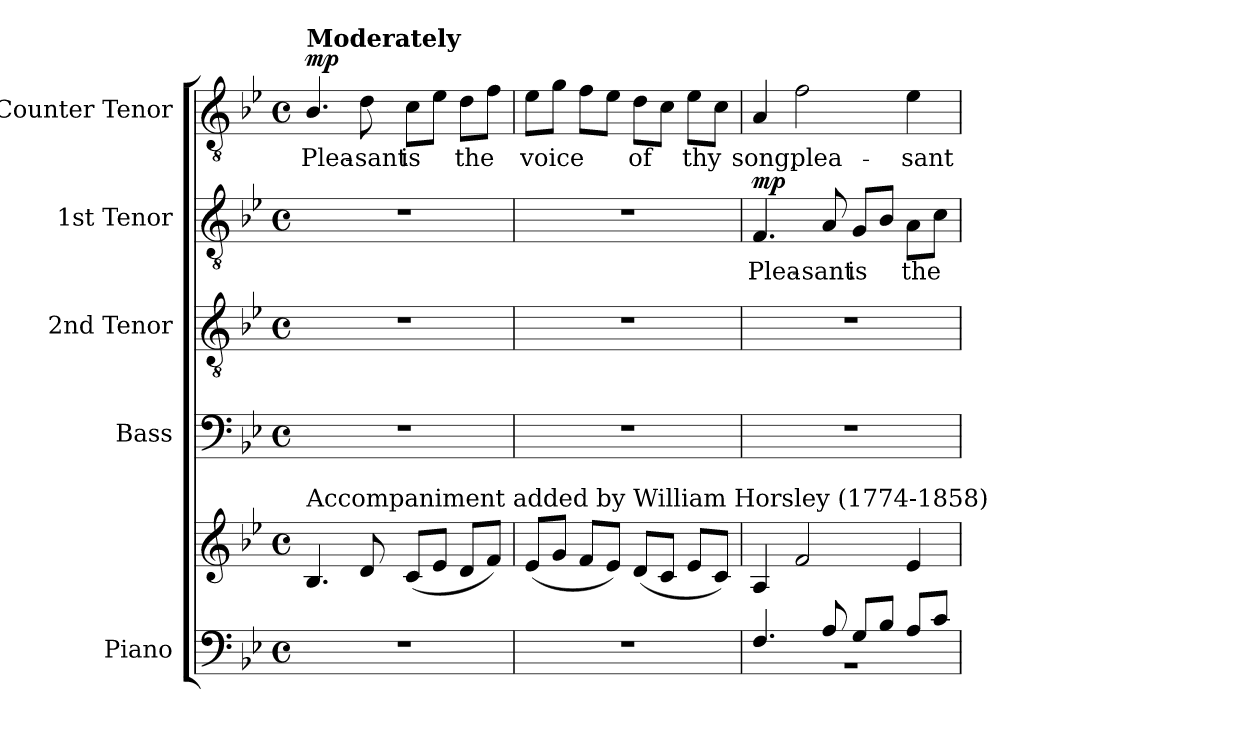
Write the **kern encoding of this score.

**kern	**kern	**kern	**kern	**kern	**text	**dynam	**kern	**text	**dynam
*part5	*part5	*part4	*part3	*part2	*part2	*part2	*part1	*part1	*part1
*staff6	*staff5	*staff4	*staff3	*staff2	*staff2	*staff2	*staff1	*staff1	*staff1
*I"Piano	*	*I"Bass	*I"2nd Tenor	*I"1st Tenor	*	*	*I"Counter Tenor	*	*
*I'Pno.	*	*	*	*	*	*	*	*	*
!!LO:PB:g=z
*clefF4	*clefG2	*clefF4	*clefGv2	*clefGv2	*	*	*clefGv2	*	*
*	*	*	*ITrd7c12	*ITrd7c12	*	*	*ITrd7c12	*	*
*k[b-e-]	*k[b-e-]	*k[b-e-]	*k[b-e-]	*k[b-e-]	*	*	*k[b-e-]	*	*
*B-:	*B-:	*B-:	*B-:	*B-:	*	*	*B-:	*	*
*M4/4	*M4/4	*M4/4	*M4/4	*M4/4	*	*	*M4/4	*	*
*met(c)	*met(c)	*met(c)	*met(c)	*met(c)	*	*	*met(c)	*	*
*MM100	*MM100	*MM100	*MM100	*MM100	*	*	*MM88	*	*
=1	=1	=1	=1	=1	=1	=1	=1	=1	=1
!	!	!	!	!	!	!	!LO:TX:a:B:t=Moderately	!	!
!	!LO:TX:a:t=Accompaniment added by William Horsley (1774-1858)	!	!	!	!	!	!	!	!
!	!	!	!	!	!	!	!	!LO:LY:b:color=#000000	!
1r	4.B-i/	1r	1r	1r	.	.	4.BB-i/	Plea-	mp
!	!	!	!	!	!	!	!	!LO:LY:b:color=#000000	!
.	8di/	.	.	.	.	.	8Di\	-sant	.
!	!	!	!	!	!	!	!	!LO:LY:b:color=#000000	!
.	(8ci/L	.	.	.	.	.	8Ci\L	is	.
.	8e-i/J	.	.	.	.	.	8E-i\J	.	.
!	!	!	!	!	!	!	!	!LO:LY:b:color=#000000	!
.	8di/L	.	.	.	.	.	8Di\L	the	.
.	8fi/J)	.	.	.	.	.	8Fi\J	.	.
=2	=2	=2	=2	=2	=2	=2	=2	=2	=2
!	!	!	!	!	!	!	!	!LO:LY:b:color=#000000	!
1r	(8e-i/L	1r	1r	1r	.	.	8E-i\L	voice	.
.	8gi/J	.	.	.	.	.	8Gi\J	.	.
.	8fi/L	.	.	.	.	.	8Fi\L	.	.
.	8e-i/J)	.	.	.	.	.	8E-i\J	.	.
!	!	!	!	!	!	!	!	!LO:LY:b:color=#000000	!
.	(8di/L	.	.	.	.	.	8Di\L	of	.
.	8ci/J	.	.	.	.	.	8Ci\J	.	.
!	!	!	!	!	!	!	!	!LO:LY:b:color=#000000	!
.	8e-i/L	.	.	.	.	.	8E-i\L	thy	.
.	8ci/J)	.	.	.	.	.	8Ci\J	.	.
=3	=3	=3	=3	=3	=3	=3	=3	=3	=3
*^	*	*	*	*	*	*	*	*	*
!	!	!	!	!	!	!LO:LY:b:color=#000000	!	!	!	!
!	!	!	!	!	!	!	!	!	!LO:LY:b:color=#000000	!
4.Fi/	1r	4Ai/	1r	1r	4.FFi/	Plea-	mp	4AAi/	song,	.
!	!	!	!	!	!	!	!	!	!LO:LY:b:color=#000000	!
.	.	2fi/	.	.	.	.	.	2Fi\	plea-	.
!	!	!	!	!	!	!LO:LY:b:color=#000000	!	!	!	!
8Ai/	.	.	.	.	8AAi/	-sant	.	.	.	.
!	!	!	!	!	!	!LO:LY:b:color=#000000	!	!	!	!
8Gi/L	.	.	.	.	8GGi/L	is	.	.	.	.
8B-i/J	.	.	.	.	8BB-i/J	.	.	.	.	.
!	!	!	!	!	!	!LO:LY:b:color=#000000	!	!	!	!
!	!	!	!	!	!	!	!	!	!LO:LY:b:color=#000000	!
8Ai/L	.	4e-i/	.	.	8AAi\L	the	.	4E-i\	-sant	.
8ci/J	.	.	.	.	8Ci\J	.	.	.	.	.
*v	*v	*	*	*	*	*	*	*	*	*
=	=	=	=	=	=	=	=	=	=
*-	*-	*-	*-	*-	*-	*-	*-	*-	*-
